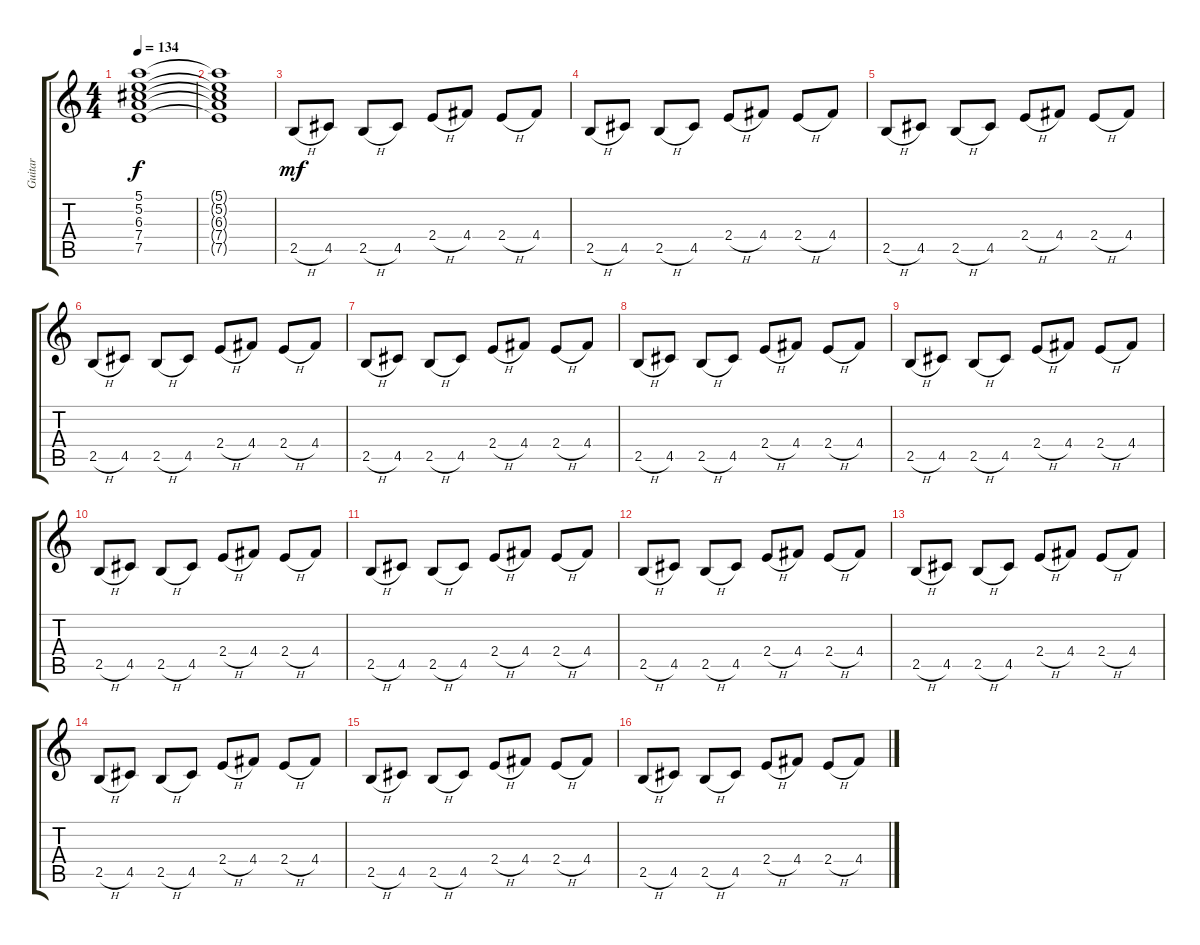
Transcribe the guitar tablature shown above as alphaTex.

\track ("Guitar" "Guitar") {instrument overdrivenguitar}
\staff {score tabs}
\tuning (E4 B3 G3 D3 A2 E2) {hide}
\ts (4 4)
\tempo 134
\clef g2
\ks c
(5.1{t} 5.2{t} 6.3{t} 7.4{t} 7.5{t}).1{dy f} |
(5.1{t} 5.2{t} 6.3{t} 7.4{t} 7.5{t}).1 |
2.5{h}.8{dy mf} 4.5.8 2.5{h}.8 4.5.8 2.4{h}.8 4.4.8 2.4{h}.8 4.4.8 |
2.5{h}.8 4.5.8 2.5{h}.8 4.5.8 2.4{h}.8 4.4.8 2.4{h}.8 4.4.8 |
2.5{h}.8 4.5.8 2.5{h}.8 4.5.8 2.4{h}.8 4.4.8 2.4{h}.8 4.4.8 |
2.5{h}.8 4.5.8 2.5{h}.8 4.5.8 2.4{h}.8 4.4.8 2.4{h}.8 4.4.8 |
2.5{h}.8 4.5.8 2.5{h}.8 4.5.8 2.4{h}.8 4.4.8 2.4{h}.8 4.4.8 |
2.5{h}.8 4.5.8 2.5{h}.8 4.5.8 2.4{h}.8 4.4.8 2.4{h}.8 4.4.8 |
2.5{h}.8 4.5.8 2.5{h}.8 4.5.8 2.4{h}.8 4.4.8 2.4{h}.8 4.4.8 |
2.5{h}.8 4.5.8 2.5{h}.8 4.5.8 2.4{h}.8 4.4.8 2.4{h}.8 4.4.8 |
2.5{h}.8 4.5.8 2.5{h}.8 4.5.8 2.4{h}.8 4.4.8 2.4{h}.8 4.4.8 |
2.5{h}.8 4.5.8 2.5{h}.8 4.5.8 2.4{h}.8 4.4.8 2.4{h}.8 4.4.8 |
2.5{h}.8 4.5.8 2.5{h}.8 4.5.8 2.4{h}.8 4.4.8 2.4{h}.8 4.4.8 |
2.5{h}.8 4.5.8 2.5{h}.8 4.5.8 2.4{h}.8 4.4.8 2.4{h}.8 4.4.8 |
2.5{h}.8 4.5.8 2.5{h}.8 4.5.8 2.4{h}.8 4.4.8 2.4{h}.8 4.4.8 |
2.5{h}.8 4.5.8 2.5{h}.8 4.5.8 2.4{h}.8 4.4.8 2.4{h}.8 4.4.8
